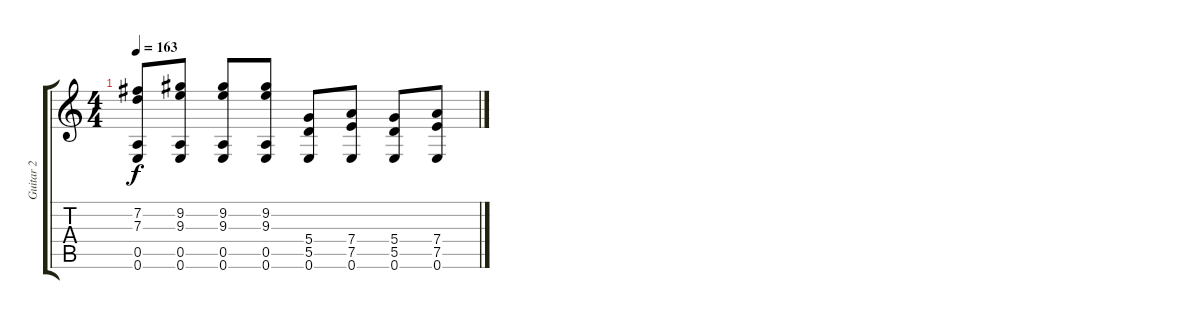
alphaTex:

\track ("Guitar 2" "Guitar 2") {instrument distortionguitar}
\staff {score tabs}
\tuning (E4 B3 G3 D3 A2 E2) {hide}
\ts (4 4)
\tempo 163
\clef g2
\ks c
(7.2 7.3 0.5 0.6).8{dy f volume 9} (9.2 9.3 0.5 0.6).8 (9.2 9.3 0.5 0.6).8 (9.2 9.3 0.5 0.6).8 (5.4 5.5 0.6).8 (7.4 7.5 0.6).8 (5.4 5.5 0.6).8 (7.4 7.5 0.6).8
